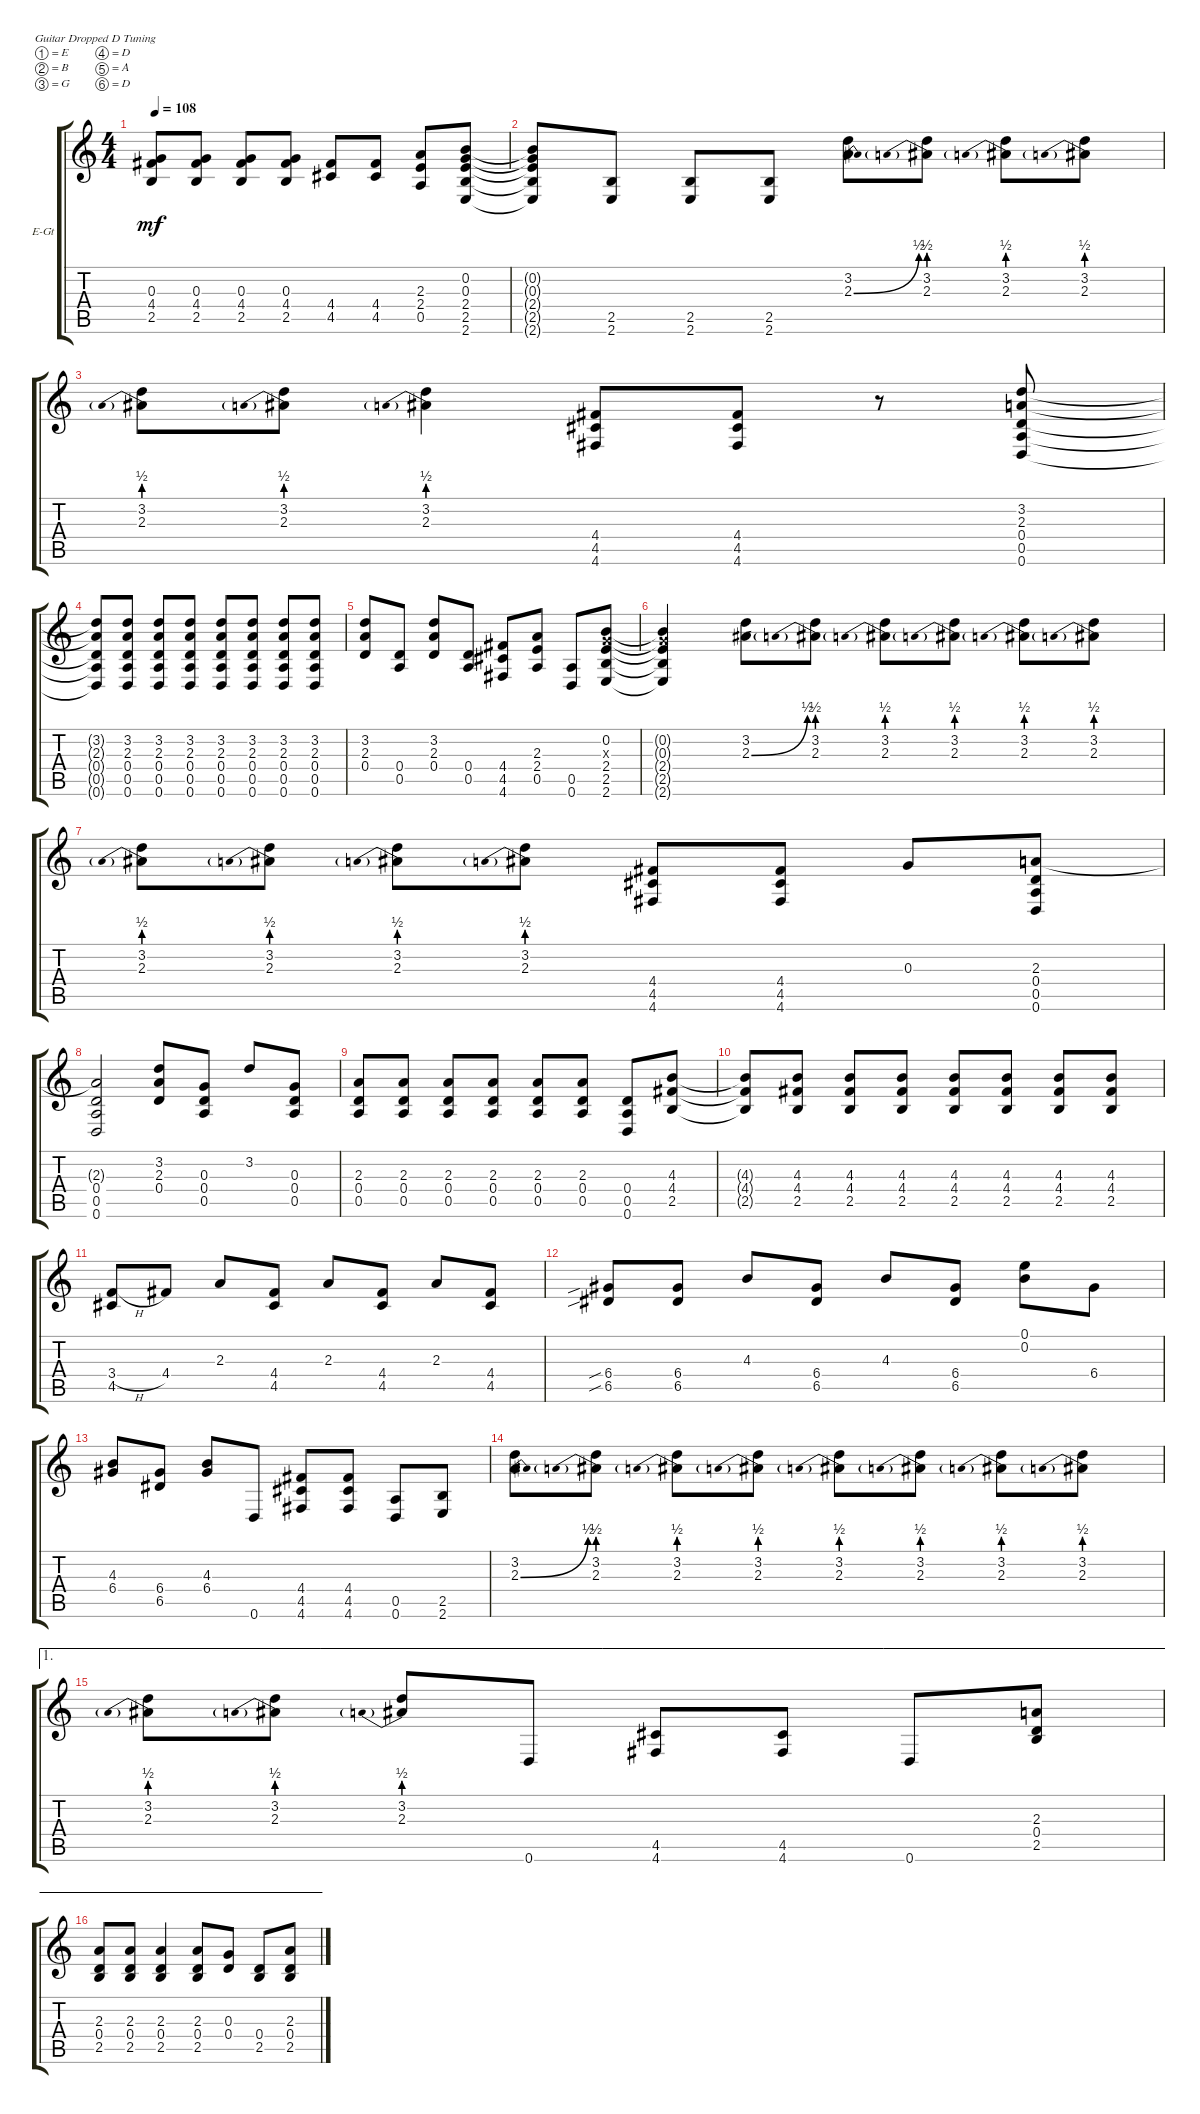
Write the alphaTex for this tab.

\defaultSystemsLayout 4
\bracketExtendMode groupsimilarinstruments
\firstSystemTrackNameOrientation horizontal
\otherSystemsTrackNameOrientation horizontal
\track ("Gtr. 1 (intro clean, then crunch)" "E-Gt") {instrument electricguitarclean}
\staff {score tabs}
\tuning (E4 B3 G3 D3 A2 D2)
\ts (4 4)
\tempo 108
\clef g2
\ks c
(0.3 4.4 2.5).8{dy mf} (0.3 4.4 2.5).8 (0.3 4.4 2.5).8 (0.3 4.4 2.5).8 (4.5 4.4).8 (4.4 4.5).8 (0.5 2.4 2.3).8 (2.6 2.5 2.4 0.3 0.2).8 |
(2.6{t} 2.5{t} 2.4{t} 0.3{t} 0.2{t}).8 (2.6 2.5).8 (2.5 2.6).8 (2.6 2.5).8 (2.3{be (bend 0 0 15 2)} 3.2).8 (2.3{be (prebend 0 2 60 2)} 3.2).8 (2.3{be (prebend 0 2 60 2)} 3.2).8 (2.3{be (prebend 0 2 60 2)} 3.2).8 |
(2.3{be (prebend 0 2 60 2)} 3.2).8 (2.3{be (prebend 0 2 60 2)} 3.2).8 (2.3{be (prebend 0 2 60 2)} 3.2).4 (4.6 4.5 4.4).8 (4.6 4.5 4.4).8 r.8 (3.2 2.3 0.4 0.5 0.6).8 |
(3.2{t} 2.3{t} 0.4{t} 0.5{t} 0.6{t}).8 (3.2 2.3 0.4 0.5 0.6).8 (3.2 2.3 0.4 0.5 0.6).8 (3.2 2.3 0.4 0.5 0.6).8 (3.2 2.3 0.4 0.5 0.6).8 (3.2 2.3 0.4 0.5 0.6).8 (3.2 2.3 0.4 0.5 0.6).8 (3.2 2.3 0.4 0.5 0.6).8 |
(3.2 2.3 0.4).8 (0.4 0.5).8 (3.2 2.3 0.4).8 (0.4 0.5).8 (4.6 4.5 4.4).8 (0.5 2.4 2.3).8 (0.5 0.6).8 (2.6 2.5 2.4 0.3{x} 0.2).8 |
(2.6{t} 2.5{t} 2.4{t} 0.3{x t} 0.2{t}).4 (2.3{be (bend 0 0 15 2)} 3.2).8 (2.3{be (prebend 0 2 60 2)} 3.2).8 (2.3{be (prebend 0 2 60 2)} 3.2).8 (2.3{be (prebend 0 2 60 2)} 3.2).8 (2.3{be (prebend 0 2 60 2)} 3.2).8 (2.3{be (prebend 0 2 60 2)} 3.2).8 |
(2.3{be (prebend 0 2 60 2)} 3.2).8 (2.3{be (prebend 0 2 60 2)} 3.2).8 (2.3{be (prebend 0 2 60 2)} 3.2).8 (2.3{be (prebend 0 2 60 2)} 3.2).8 (4.6 4.5 4.4).8 (4.6 4.5 4.4).8 0.3.8 (2.3 0.4 0.5 0.6).8 |
(2.3{t} 0.4 0.5 0.6).2 (0.4 2.3 3.2).8 (0.3 0.4 0.5).8 3.2.8 (0.3 0.4 0.5).8 |
(0.5 0.4 2.3).8 (0.5 0.4 2.3).8 (0.5 0.4 2.3).8 (0.5 0.4 2.3).8 (0.5 0.4 2.3).8 (0.5 0.4 2.3).8 (0.4 0.5 0.6).8 (2.5 4.4 4.3).8 |
(2.5{t} 4.4{t} 4.3{t}).8 (2.5 4.4 4.3).8 (2.5 4.4 4.3).8 (2.5 4.4 4.3).8 (2.5 4.4 4.3).8 (2.5 4.4 4.3).8 (2.5 4.4 4.3).8 (2.5 4.4 4.3).8 |
(4.5 3.4{h}).8 4.4.8 2.3.8 (4.4 4.5).8 2.3.8 (4.4 4.5).8 2.3.8 (4.4 4.5).8 |
(6.4{sib} 6.5{sib}).8 (6.4 6.5).8 4.3.8 (6.4 6.5).8 4.3.8 (6.4 6.5).8 (0.1 0.2).8 6.4.8 |
(6.4 4.3).8 (6.4 6.5).8 (4.3 6.4).8 0.6.8 (4.4 4.5 4.6).8 (4.4 4.5 4.6).8 (0.6 0.5).8 (2.6 2.5).8 |
(2.3{be (bend 0 0 15 2)} 3.2).8 (2.3{be (prebend 0 2 60 2)} 3.2).8 (2.3{be (prebend 0 2 60 2)} 3.2).8 (2.3{be (prebend 0 2 60 2)} 3.2).8 (2.3{be (prebend 0 2 60 2)} 3.2).8 (2.3{be (prebend 0 2 60 2)} 3.2).8 (2.3{be (prebend 0 2 60 2)} 3.2).8 (2.3{be (prebend 0 2 60 2)} 3.2).8 |
\ae 1
(2.3{be (prebend 0 2 60 2)} 3.2).8 (2.3{be (prebend 0 2 60 2)} 3.2).8 (2.3{be (prebend 0 2 60 2)} 3.2).8 0.6.8 (4.5 4.6).8 (4.5 4.6).8 0.6.8 (2.5 0.4 2.3).8 |
\ae 1
(2.3 0.4 2.5).8 (2.5 2.3 0.4).8 (2.5 0.4 2.3).4 (2.3 0.4 2.5).8 (0.4 0.3).8 (2.5 0.4).8 (2.3 0.4 2.5).8
